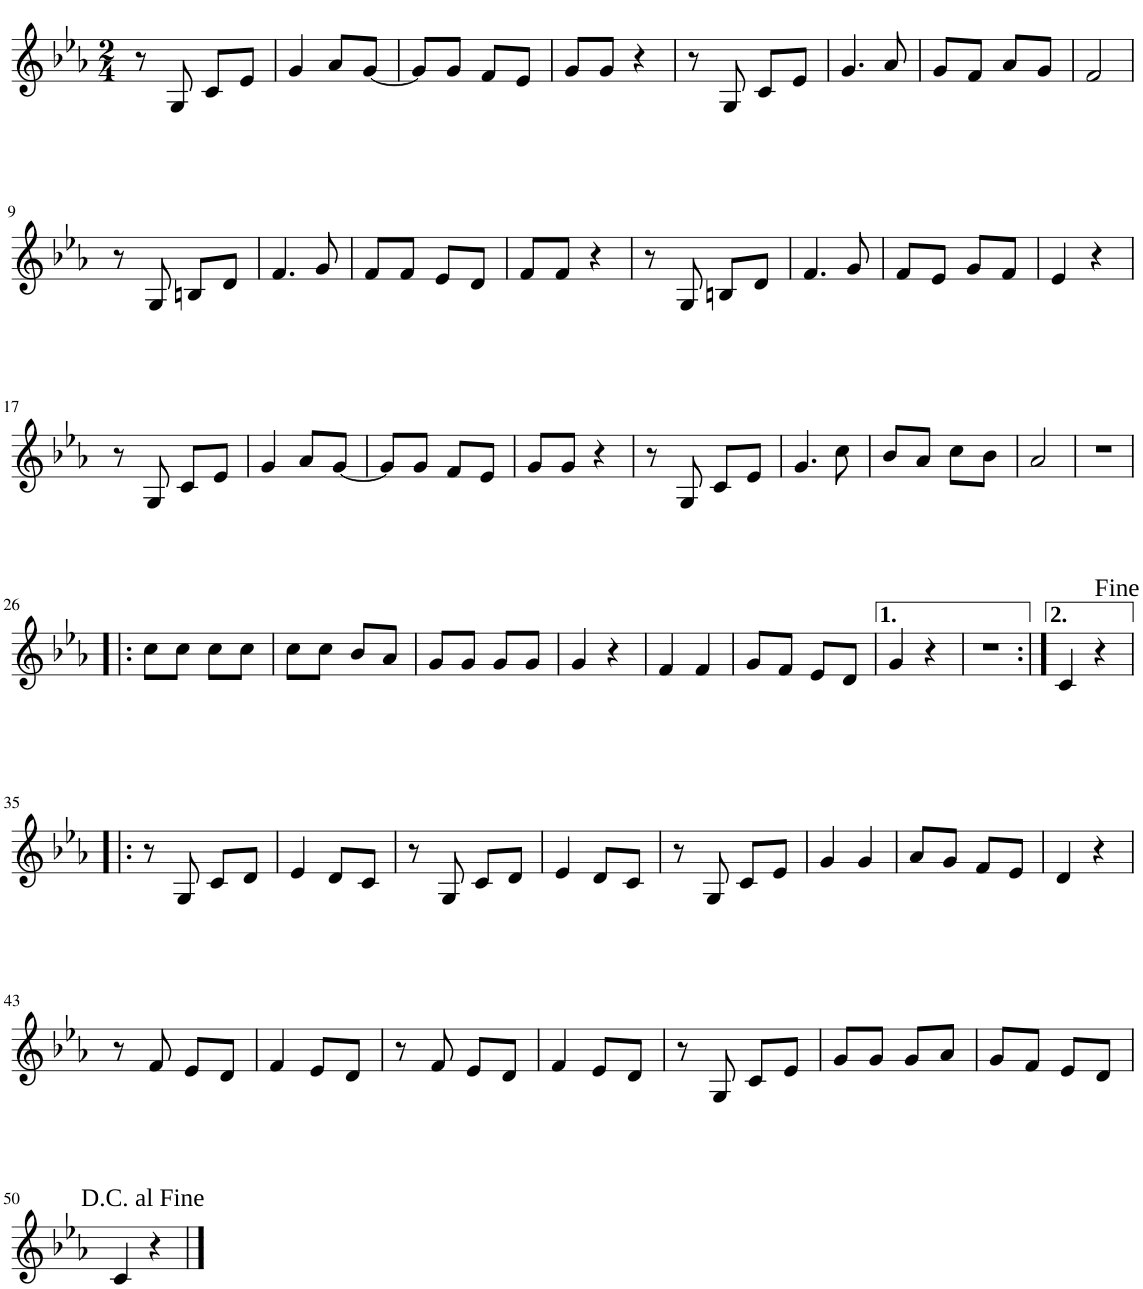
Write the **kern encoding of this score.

**kern
*part1
*staff1
*I"Voice
*clefG2
*k[b-e-a-]
*M2/4
=1
8r
8G/
8c/L
8e-/J
=2
4g/
8a-/L
[8g/J
=3
8g/L]
8g/J
8f/L
8e-/J
=4
8g/L
8g/J
4r
=5
8r
8G/
8c/L
8e-/J
=6
4.g/
8a-/
=7
8g/L
8f/J
8a-/L
8g/J
=8
2f/
!!LO:LB:g=z
=9
8r
8G/
8Bn/L
8d/J
=10
4.f/
8g/
=11
8f/L
8f/J
8e-/L
8d/J
=12
8f/L
8f/J
4r
=13
8r
8G/
8Bn/L
8d/J
=14
4.f/
8g/
=15
8f/L
8e-/J
8g/L
8f/J
=16
4e-/
4r
!!LO:LB:g=z
=17
8r
8G/
8c/L
8e-/J
=18
4g/
8a-/L
[8g/J
=19
8g/L]
8g/J
8f/L
8e-/J
=20
8g/L
8g/J
4r
=21
8r
8G/
8c/L
8e-/J
=22
4.g/
8cc\
=23
8b-/L
8a-/J
8cc\L
8b-\J
=24
2a-/
=25
2r
!!LO:LB:g=z
=26!|:
8cc\L
8cc\J
8cc\L
8cc\J
=27
8cc\L
8cc\J
8b-/L
8a-/J
=28
8g/L
8g/J
8g/L
8g/J
=29
4g/
4r
=30
4f/
4f/
=31
8g/L
8f/J
8e-/L
8d/J
=32
4g/
4r
=33
2r
=34:|!
4c/
4r
!LO:TX:a:t=<font face="Times New Roman"/>Fine
!!LO:LB:g=z
=35!|:
8r
8G/
8c/L
8d/J
=36
4e-/
8d/L
8c/J
=37
8r
8G/
8c/L
8d/J
=38
4e-/
8d/L
8c/J
=39
8r
8G/
8c/L
8e-/J
=40
4g/
4g/
=41
8a-/L
8g/J
8f/L
8e-/J
=42
4d/
4r
!!LO:LB:g=z
=43
8r
8f/
8e-/L
8d/J
=44
4f/
8e-/L
8d/J
=45
8r
8f/
8e-/L
8d/J
=46
4f/
8e-/L
8d/J
=47
8r
8G/
8c/L
8e-/J
=48
8g/L
8g/J
8g/L
8a-/J
=49
8g/L
8f/J
8e-/L
8d/J
!!LO:LB:g=z
=50
4c/
4r
!LO:TX:a:t=<font face="Times New Roman"/>D.C. al Fine
==
*-
